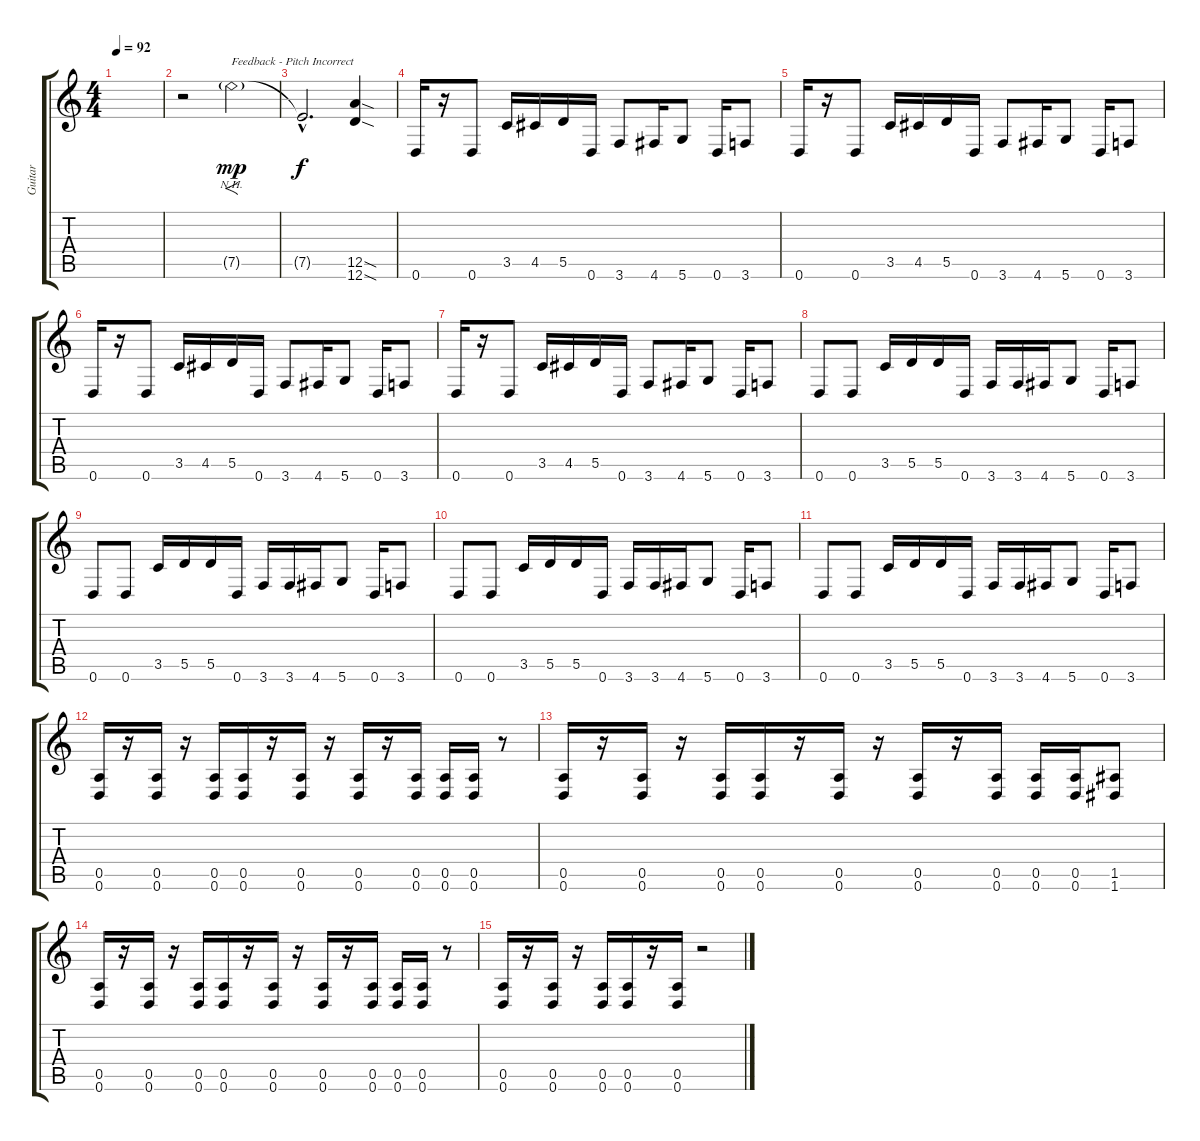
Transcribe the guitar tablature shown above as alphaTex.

\track ("Guitar" "Guitar") {instrument distortionguitar}
\staff {score tabs}
\tuning (E4 B3 G3 D3 A2 D2) {hide}
\ts (4 4)
\tempo 92
\clef g2
\ks c
|
r.2 7.5{nh g}.2{f txt "Feedback - Pitch Incorrect" dy mp} |
7.5{hac t}.2{d dy f} (12.5{sod} 12.6{sod}).4 |
0.6.16 r.16 0.6.8 3.5.16 4.5.16 5.5.16 0.6.16 3.6.8 4.6.16 5.6.8 0.6.16 3.6.8 |
0.6.16 r.16 0.6.8 3.5.16 4.5.16 5.5.16 0.6.16 3.6.8 4.6.16 5.6.8 0.6.16 3.6.8 |
0.6.16 r.16 0.6.8 3.5.16 4.5.16 5.5.16 0.6.16 3.6.8 4.6.16 5.6.8 0.6.16 3.6.8 |
0.6.16 r.16 0.6.8 3.5.16 4.5.16 5.5.16 0.6.16 3.6.8 4.6.16 5.6.8 0.6.16 3.6.8 |
0.6.8 0.6.8 3.5.16 5.5.16 5.5.16 0.6.16 3.6.16 3.6.16 4.6.16 5.6.8 0.6.16 3.6.8 |
0.6.8 0.6.8 3.5.16 5.5.16 5.5.16 0.6.16 3.6.16 3.6.16 4.6.16 5.6.8 0.6.16 3.6.8 |
0.6.8 0.6.8 3.5.16 5.5.16 5.5.16 0.6.16 3.6.16 3.6.16 4.6.16 5.6.8 0.6.16 3.6.8 |
0.6.8 0.6.8 3.5.16 5.5.16 5.5.16 0.6.16 3.6.16 3.6.16 4.6.16 5.6.8 0.6.16 3.6.8 |
(0.5 0.6).16 r.16 (0.5 0.6).16 r.16 (0.5 0.6).16 (0.5 0.6).16 r.16 (0.5 0.6).16 r.16 (0.5 0.6).16 r.16 (0.5 0.6).16 (0.5 0.6).16 (0.5 0.6).16 r.8 |
(0.5 0.6).16 r.16 (0.5 0.6).16 r.16 (0.5 0.6).16 (0.5 0.6).16 r.16 (0.5 0.6).16 r.16 (0.5 0.6).16 r.16 (0.5 0.6).16 (0.5 0.6).16 (0.5 0.6).16 (1.5 1.6).8 |
(0.5 0.6).16 r.16 (0.5 0.6).16 r.16 (0.5 0.6).16 (0.5 0.6).16 r.16 (0.5 0.6).16 r.16 (0.5 0.6).16 r.16 (0.5 0.6).16 (0.5 0.6).16 (0.5 0.6).16 r.8 |
(0.5 0.6).16 r.16 (0.5 0.6).16 r.16 (0.5 0.6).16 (0.5 0.6).16 r.16 (0.5 0.6).16 r.2
